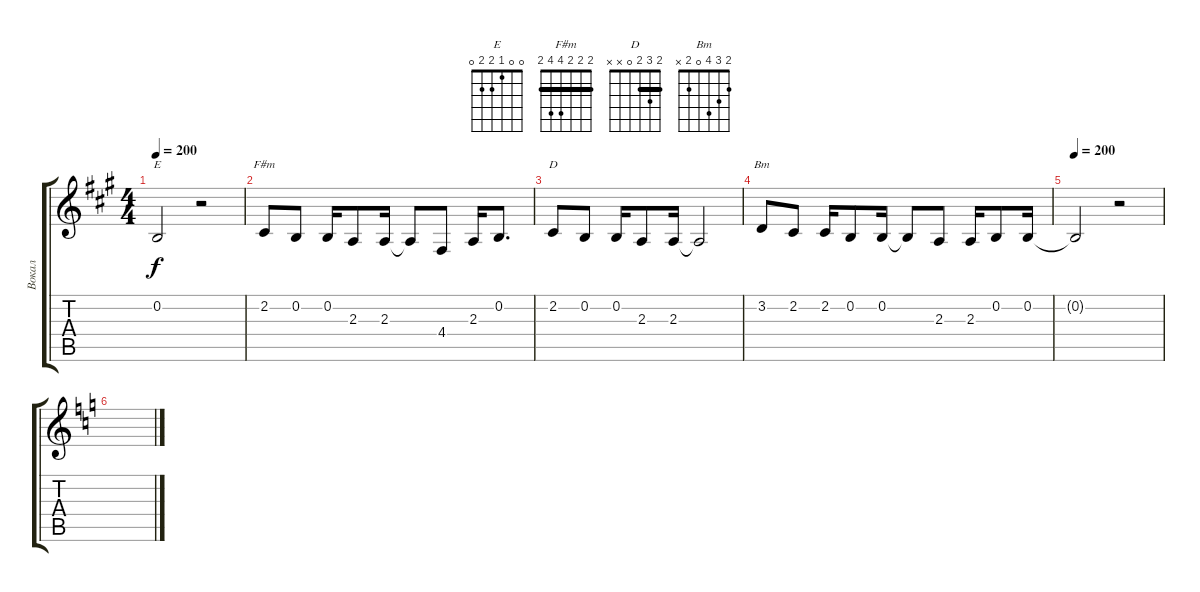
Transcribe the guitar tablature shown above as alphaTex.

\track ("Вокал" "Вокал") {instrument harmonica}
\staff {score tabs}
\tuning (E4 B3 G3 D3 A2 E2) {hide}
\chord ("E" 0 0 1 2 2 0)
\chord ("F#m" 2 2 2 4 4 2) {barre 2}
\chord ("D" 2 3 2 0 x x) {barre 2}
\chord ("Bm" 2 3 4 0 2 x)
\ts (4 4)
\tempo 200
\clef g2
\ks f#minor
0.2{t}.2{ch "E" dy f} r.2 |
2.2.8{ch "F#m"} 0.2.8 0.2.16 2.3.8 2.3.16 2.3{t}.8 4.4.8 2.3.16 0.2.8{d} |
2.2.8{ch "D"} 0.2.8 0.2.16 2.3.8 2.3.16 2.3{t}.2 |
3.2.8{ch "Bm"} 2.2.8 2.2.16 0.2.8 0.2.16 0.2{t}.8 2.3.8 2.3.16 0.2.8 0.2.16 |
\tempo 200
0.2{t}.2 r.2 |
\ks c
